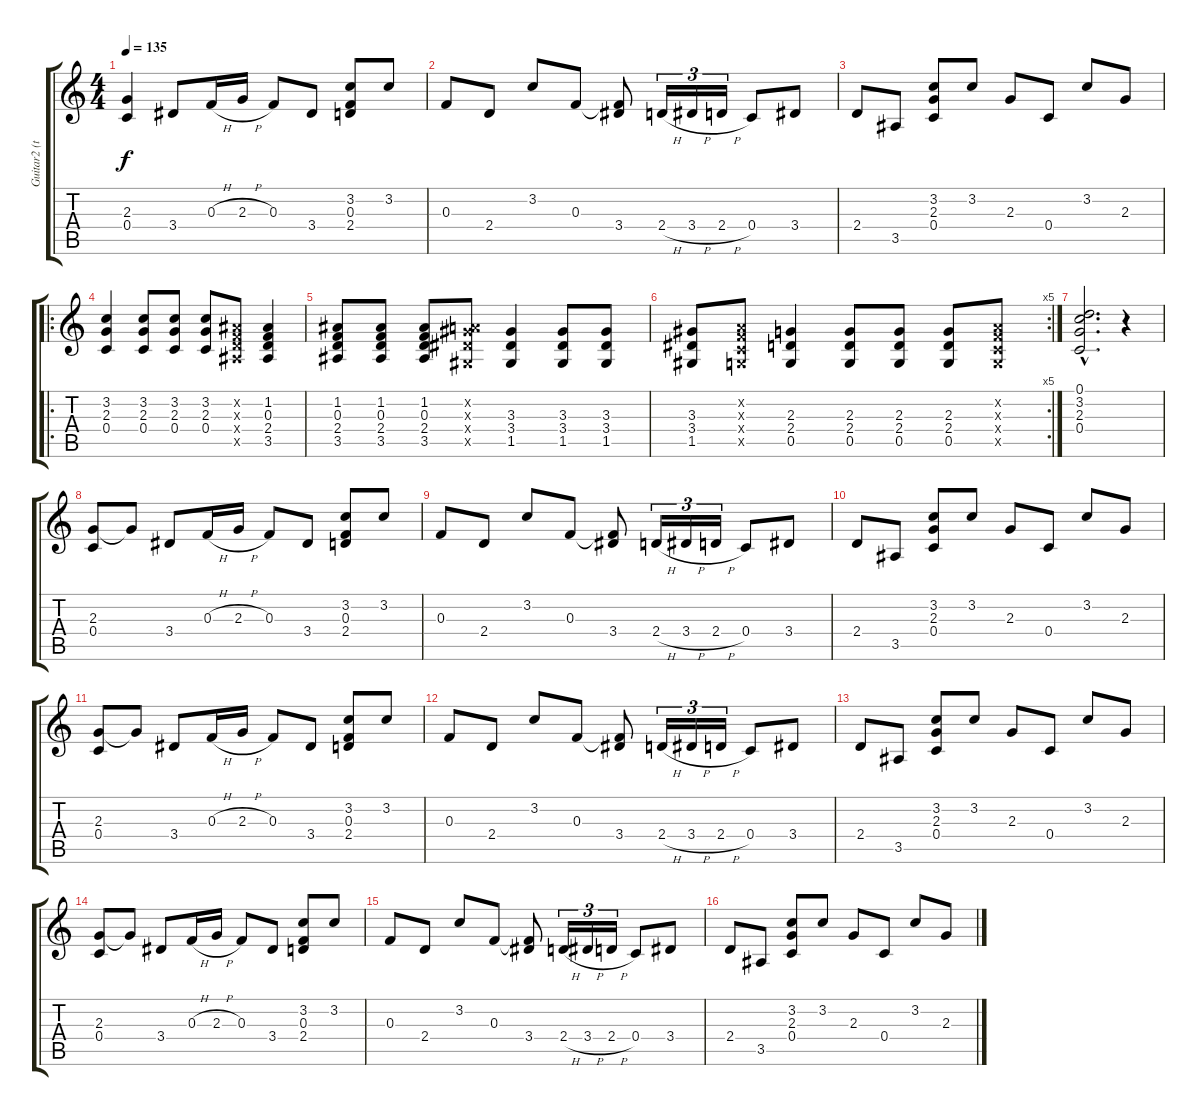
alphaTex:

\track ("Guitar2 (tomi)" "Guitar2 (t") {instrument acousticguitarnylon}
\staff {score tabs}
\tuning (D4 A3 F3 C3 G2 D2) {hide}
\ts (4 4)
\tempo 135
\clef g2
\ks c
(2.3 0.4).4{dy f} 3.4.8 0.3{h}.16 2.3{h}.16 0.3.8 3.4.8 (3.2 0.3 2.4).8 3.2.8 |
0.3.8 2.4.8 3.2.8 0.3.8 (0.3{t} 3.4).8 2.4{h}.16{tu (3 2)} 3.4{h}.16{tu (3 2)} 2.4{h}.16{tu (3 2)} 0.4.8 3.4.8 |
2.4.8 3.5.8 (3.2 2.3 0.4).8 3.2.8 2.3.8 0.4.8 3.2.8 2.3.8 |
\ro
(3.2 2.3 0.4).4 (3.2 2.3 0.4).8 (3.2 2.3 0.4).8 (3.2 2.3 0.4).8 (1.2{x} 0.3{x} 2.4{x} 3.5{x}).8 (1.2 0.3 2.4 3.5).4 |
(1.2 0.3 2.4 3.5).8 (1.2 0.3 2.4 3.5).8 (1.2 0.3 2.4 3.5).8 (0.2{x} 3.3{x} 3.4{x} 1.5{x}).8 (3.3 3.4 1.5).4 (3.3 3.4 1.5).8 (3.3 3.4 1.5).8 |
\rc 5
(3.3 3.4 1.5).8 (0.2{x} 0.3{x} 0.4{x} 0.5{x}).8 (2.3 2.4 0.5).4 (2.3 2.4 0.5).8 (2.3 2.4 0.5).8 (2.3 2.4 0.5).8 (0.2{x} 0.3{x} 0.4{x} 0.5{x}).8 |
(0.1{hac} 3.2{hac} 2.3{hac} 0.4{hac}).2{d} r.4 |
(2.3 0.4).8 2.3{t}.8 3.4.8 0.3{h}.16 2.3{h}.16 0.3.8 3.4.8 (3.2 0.3 2.4).8 3.2.8 |
0.3.8 2.4.8 3.2.8 0.3.8 (0.3{t} 3.4).8 2.4{h}.16{tu (3 2)} 3.4{h}.16{tu (3 2)} 2.4{h}.16{tu (3 2)} 0.4.8 3.4.8 |
2.4.8 3.5.8 (3.2 2.3 0.4).8 3.2.8 2.3.8 0.4.8 3.2.8 2.3.8 |
(2.3 0.4).8 2.3{t}.8 3.4.8 0.3{h}.16 2.3{h}.16 0.3.8 3.4.8 (3.2 0.3 2.4).8 3.2.8 |
0.3.8 2.4.8 3.2.8 0.3.8 (0.3{t} 3.4).8 2.4{h}.16{tu (3 2)} 3.4{h}.16{tu (3 2)} 2.4{h}.16{tu (3 2)} 0.4.8 3.4.8 |
2.4.8 3.5.8 (3.2 2.3 0.4).8 3.2.8 2.3.8 0.4.8 3.2.8 2.3.8 |
(2.3 0.4).8 2.3{t}.8 3.4.8 0.3{h}.16 2.3{h}.16 0.3.8 3.4.8 (3.2 0.3 2.4).8 3.2.8 |
0.3.8 2.4.8 3.2.8 0.3.8 (0.3{t} 3.4).8 2.4{h}.16{tu (3 2)} 3.4{h}.16{tu (3 2)} 2.4{h}.16{tu (3 2)} 0.4.8 3.4.8 |
2.4.8 3.5.8 (3.2 2.3 0.4).8 3.2.8 2.3.8 0.4.8 3.2.8 2.3.8
